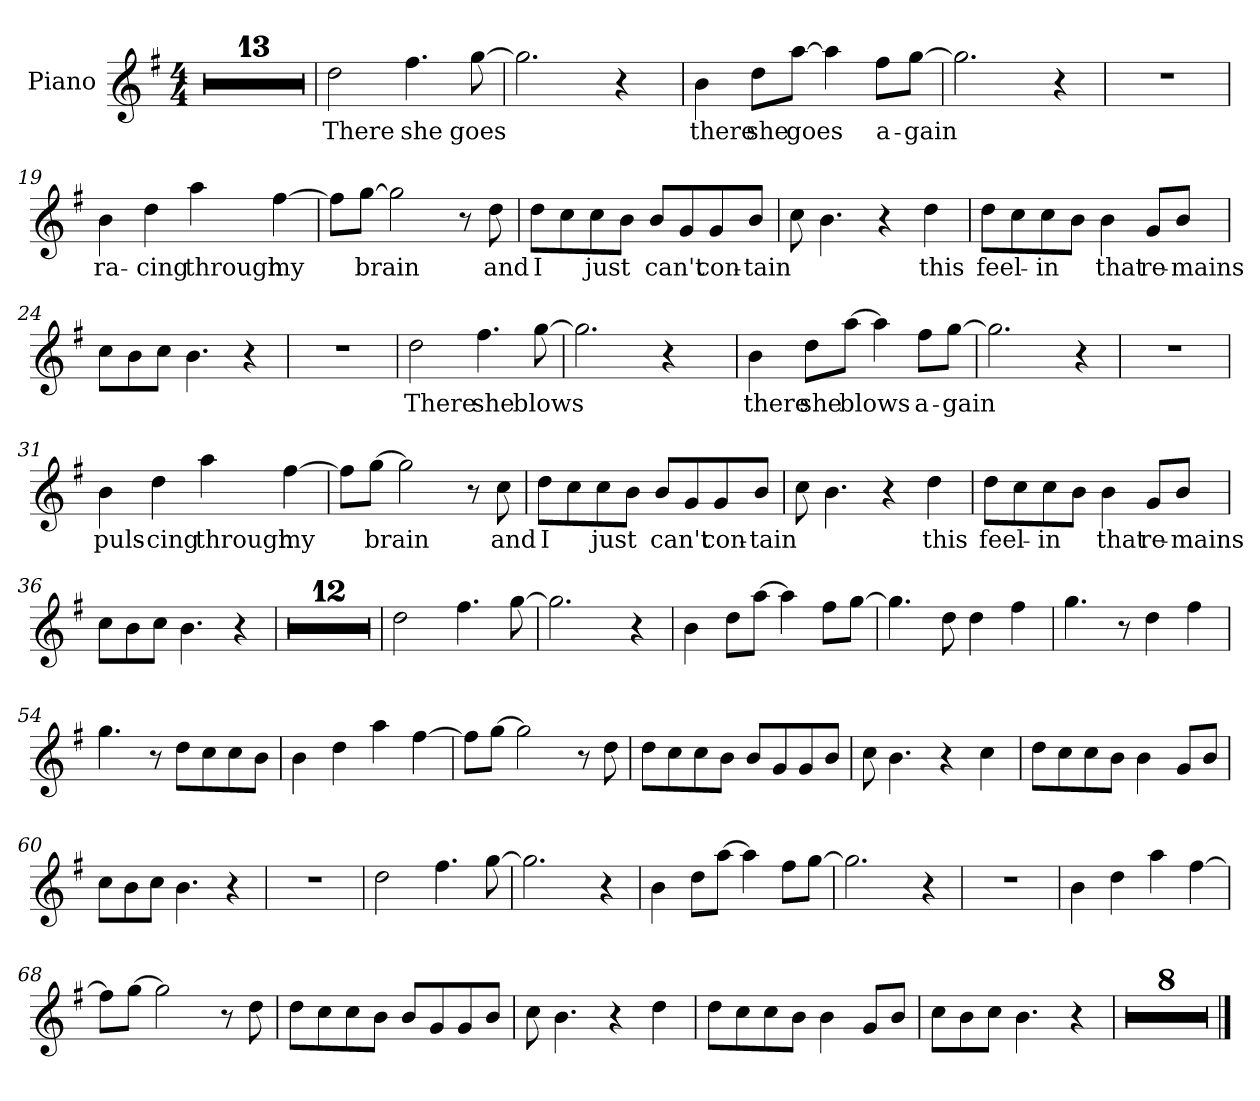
**kern	**text
*part1	*part1
*staff1	*staff1
*I"Piano	*
*I'Pno.	*
*clefG2	*
*k[f#]	*
*M4/4	*
=1	=1
1r	.
=2	=2
1r	.
=3	=3
1r	.
=4	=4
1r	.
=5	=5
1r	.
=6	=6
1r	.
=7	=7
1r	.
=8	=8
1r	.
=9	=9
1r	.
=10	=10
1r	.
=11	=11
1r	.
=12	=12
1r	.
=13	=13
1r	.
=14	=14
!	!LO:LY:b
2dd\	There
!	!LO:LY:b
4.ff#\	she
!	!LO:LY:b
[8gg\	goes
=15	=15
2.gg\]	.
4r	.
=16	=16
!	!LO:LY:b
4b\	there
!	!LO:LY:b
8dd\L	she
!	!LO:LY:b
[8aa\J	goes
4aa\]	.
!	!LO:LY:b
8ff#\L	a-
!	!LO:LY:b
[8gg\J	-gain
=17	=17
2.gg\]	.
4r	.
=18	=18
1r	.
=19	=19
!	!LO:LY:b
4b\	ra-
!	!LO:LY:b
4dd\	-cing
!	!LO:LY:b
4aa\	through
!	!LO:LY:b
[4ff#\	my
!!LO:LB:g=z
=20	=20
8ff#\L]	.
!	!LO:LY:b
[8gg\J	brain
2gg\]	.
8r	.
!	!LO:LY:b
8dd\	and
=21	=21
!	!LO:LY:b
8dd\L	I
8cc\	.
!	!LO:LY:b
8cc\	just
8b\J	.
!	!LO:LY:b
8b/L	can't
8g/	.
!	!LO:LY:b
8g/	con-
!	!LO:LY:b
8b/J	-tain
=22	=22
8cc\	.
4.b\	.
4r	.
!	!LO:LY:b
4dd\	this
=23	=23
!	!LO:LY:b
8dd\L	feel-
8cc\	.
!	!LO:LY:b
8cc\	-in
8b\J	.
!	!LO:LY:b
4b\	that
!	!LO:LY:b
8g/L	re-
!	!LO:LY:b
8b/J	-mains
=24	=24
8cc\L	.
8b\	.
8cc\J	.
4.b\	.
4r	.
=25	=25
1r	.
!!LO:LB:g=z
=26	=26
!	!LO:LY:b
2dd\	There
!	!LO:LY:b
4.ff#\	she
!	!LO:LY:b
[8gg\	blows
=27	=27
2.gg\]	.
4r	.
=28	=28
!	!LO:LY:b
4b\	there
!	!LO:LY:b
8dd\L	she
!	!LO:LY:b
[8aa\J	blows
4aa\]	.
!	!LO:LY:b
8ff#\L	a-
!	!LO:LY:b
[8gg\J	-gain
=29	=29
2.gg\]	.
4r	.
=30	=30
1r	.
=31	=31
!	!LO:LY:b
4b\	puls-
!	!LO:LY:b
4dd\	-cing
!	!LO:LY:b
4aa\	through
!	!LO:LY:b
[4ff#\	my
!!LO:LB:g=z
=32	=32
8ff#\L]	.
!	!LO:LY:b
[8gg\J	brain
2gg\]	.
8r	.
!	!LO:LY:b
8cc\	and
=33	=33
!	!LO:LY:b
8dd\L	I
8cc\	.
!	!LO:LY:b
8cc\	just
8b\J	.
!	!LO:LY:b
8b/L	can't
8g/	.
!	!LO:LY:b
8g/	con-
!	!LO:LY:b
8b/J	-tain
=34	=34
8cc\	.
4.b\	.
4r	.
!	!LO:LY:b
4dd\	this
=35	=35
!	!LO:LY:b
8dd\L	feel-
8cc\	.
!	!LO:LY:b
8cc\	-in
8b\J	.
!	!LO:LY:b
4b\	that
!	!LO:LY:b
8g/L	re-
!	!LO:LY:b
8b/J	-mains
=36	=36
8cc\L	.
8b\	.
8cc\J	.
4.b\	.
4r	.
=37	=37
1r	.
=38	=38
1r	.
=39	=39
1r	.
=40	=40
1r	.
=41	=41
1r	.
=42	=42
1r	.
=43	=43
1r	.
=44	=44
1r	.
=45	=45
1r	.
=46	=46
1r	.
=47	=47
1r	.
=48	=48
1r	.
!!LO:LB:g=z
=49	=49
2dd\	.
4.ff#\	.
[8gg\	.
=50	=50
2.gg\]	.
4r	.
=51	=51
4b\	.
8dd\L	.
[8aa\J	.
4aa\]	.
8ff#\L	.
[8gg\J	.
=52	=52
4.gg\]	.
8dd\	.
4dd\	.
4ff#\	.
=53	=53
4.gg\	.
8r	.
4dd\	.
4ff#\	.
=54	=54
4.gg\	.
8r	.
8dd\L	.
8cc\	.
8cc\	.
8b\J	.
=55	=55
4b\	.
4dd\	.
4aa\	.
[4ff#\	.
=56	=56
8ff#\L]	.
[8gg\J	.
2gg\]	.
8r	.
8dd\	.
=57	=57
8dd\L	.
8cc\	.
8cc\	.
8b\J	.
8b/L	.
8g/	.
8g/	.
8b/J	.
!!LO:LB:g=z
=58	=58
8cc\	.
4.b\	.
4r	.
4cc\	.
=59	=59
8dd\L	.
8cc\	.
8cc\	.
8b\J	.
4b\	.
8g/L	.
8b/J	.
=60	=60
8cc\L	.
8b\	.
8cc\J	.
4.b\	.
4r	.
=61	=61
1r	.
=62	=62
2dd\	.
4.ff#\	.
[8gg\	.
=63	=63
2.gg\]	.
4r	.
=64	=64
4b\	.
8dd\L	.
[8aa\J	.
4aa\]	.
8ff#\L	.
[8gg\J	.
=65	=65
2.gg\]	.
4r	.
=66	=66
1r	.
=67	=67
4b\	.
4dd\	.
4aa\	.
[4ff#\	.
!!LO:LB:g=z
=68	=68
8ff#\L]	.
[8gg\J	.
2gg\]	.
8r	.
8dd\	.
=69	=69
8dd\L	.
8cc\	.
8cc\	.
8b\J	.
8b/L	.
8g/	.
8g/	.
8b/J	.
=70	=70
8cc\	.
4.b\	.
4r	.
4dd\	.
=71	=71
8dd\L	.
8cc\	.
8cc\	.
8b\J	.
4b\	.
8g/L	.
8b/J	.
=72	=72
8cc\L	.
8b\	.
8cc\J	.
4.b\	.
4r	.
=73	=73
1r	.
=74	=74
1r	.
=75	=75
1r	.
=76	=76
1r	.
=77	=77
1r	.
=78	=78
1r	.
=79	=79
1r	.
=80	=80
1r	.
==	==
*-	*-
